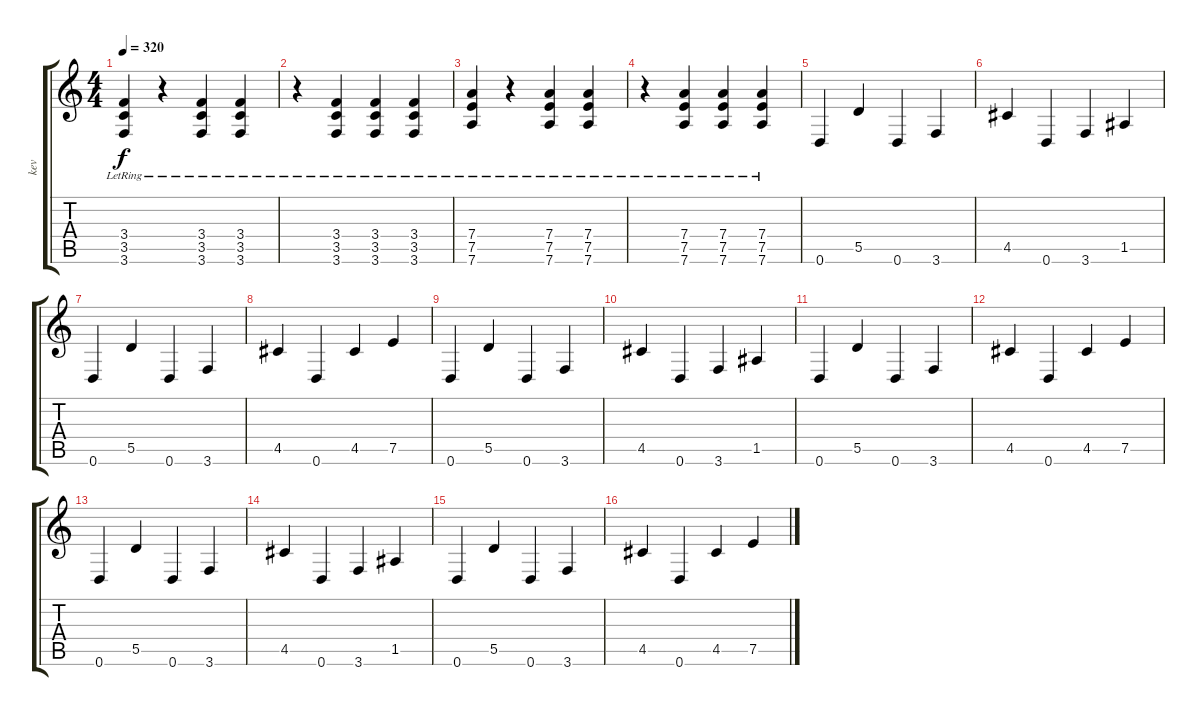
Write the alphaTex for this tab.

\track ("kev" "kev") {instrument acousticguitarsteel}
\staff {score tabs}
\tuning (E4 B3 G3 D3 A2 D2) {hide}
\ts (4 4)
\tempo 320
\clef g2
\ks c
(3.4{lr} 3.5{lr} 3.6{lr}).4{dy f} r.4 (3.4{lr} 3.5{lr} 3.6{lr}).4 (3.4{lr} 3.5{lr} 3.6{lr}).4 |
r.4 (3.4{lr} 3.5{lr} 3.6{lr}).4 (3.4{lr} 3.5{lr} 3.6{lr}).4 (3.4{lr} 3.5{lr} 3.6{lr}).4 |
(7.4{lr} 7.5{lr} 7.6{lr}).4 r.4 (7.4{lr} 7.5{lr} 7.6{lr}).4 (7.4{lr} 7.5{lr} 7.6{lr}).4 |
r.4 (7.4{lr} 7.5{lr} 7.6{lr}).4 (7.4{lr} 7.5{lr} 7.6{lr}).4 (7.4{lr} 7.5{lr} 7.6{lr}).4 |
0.6.4 5.5.4 0.6.4 3.6.4 |
4.5.4 0.6.4 3.6.4 1.5.4 |
0.6.4 5.5.4 0.6.4 3.6.4 |
4.5.4 0.6.4 4.5.4 7.5.4 |
0.6.4 5.5.4 0.6.4 3.6.4 |
4.5.4 0.6.4 3.6.4 1.5.4 |
0.6.4 5.5.4 0.6.4 3.6.4 |
4.5.4 0.6.4 4.5.4 7.5.4 |
0.6.4 5.5.4 0.6.4 3.6.4 |
4.5.4 0.6.4 3.6.4 1.5.4 |
0.6.4 5.5.4 0.6.4 3.6.4 |
4.5.4 0.6.4 4.5.4 7.5.4
